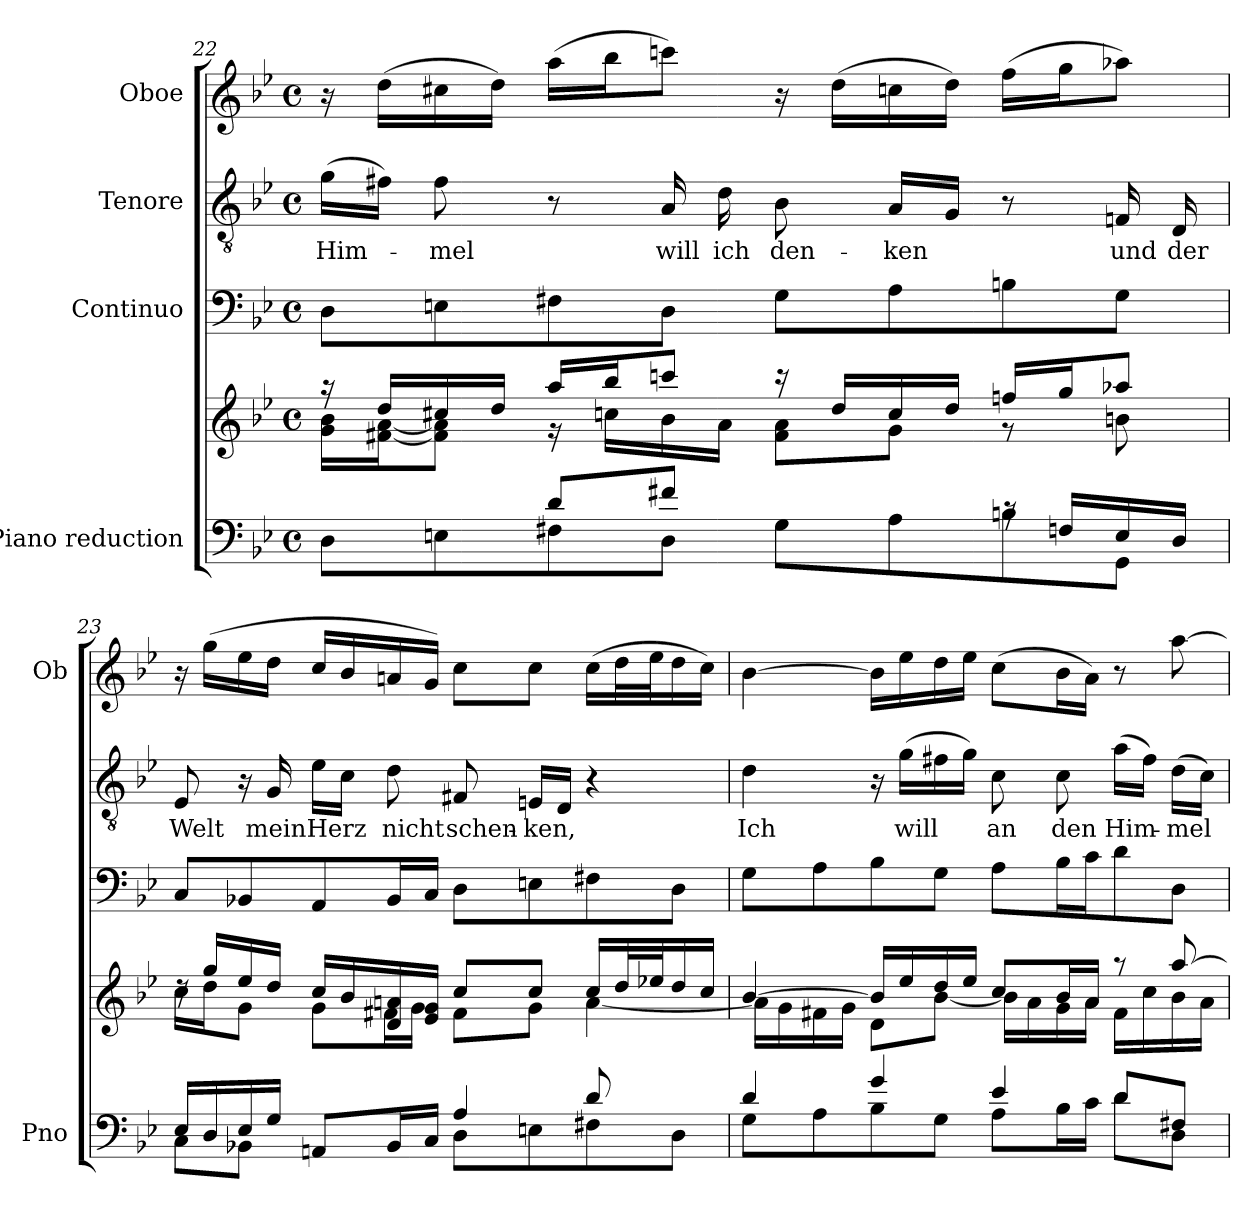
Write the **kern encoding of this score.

**kern	**kern	**kern	**kern	**text	**kern
*part4	*part4	*part3	*part2	*part2	*part1
*staff5	*staff4	*staff3	*staff2	*staff2	*staff1
*I"Piano reduction	*	*I"Continuo	*I"Tenore	*	*I"Oboe
*I'Pno	*	*	*	*	*I'Ob
!!LO:LB:g=z
*clefF4	*clefG2	*clefF4	*clefGv2	*	*clefG2
*k[b-e-]	*k[b-e-]	*k[b-e-]	*k[b-e-]	*	*k[b-e-]
*M4/4	*M4/4	*M4/4	*M4/4	*	*M4/4
*met(c)	*met(c)	*met(c)	*met(c)	*	*met(c)
=22	=22	=22	=22	=22	=22
*^	*^	*	*	*	*
!	!	!	!	!	!	!LO:LY:b	!
4ryy	8D\L	16r	16g\ 16b-\LL	8D\L	(>16g\LL	Him-	16r
.	.	16dd/LL	[16f#X\ [16a\J	.	16f#X\JJ)	.	(>16dd\LL
!	!	!	!	!	!	!LO:LY:b	!
.	8En\	16cc#X/	8f#\] 8a\]J	8En\	8f#\	-mel	16cc#X\
.	.	16dd/JJ	.	.	.	.	16dd\JJ)
8d/L	8F#X\	16aa/LL	16r	8F#X\	8r	.	(>16aa\LL
.	.	16bb-/J	16ccn\LL	.	.	.	16bb-\J
!	!	!	!	!	!	!LO:LY:b	!
8f#X/J	8D\J	8cccn/J	16b-\	8D\J	16A/	will	8cccn\J)
!	!	!	!	!	!	!LO:LY:b	!
.	.	.	16a\JJ	.	16d\	ich	.
!	!	!	!	!	!	!LO:LY:b	!
4ryy	8G\L	16r	8f#\ 8a\L	8G\L	8B-\	den-	16r
.	.	16dd/LL	.	.	.	.	(>16dd\LL
!	!	!	!	!	!	!LO:LY:b	!
.	8A\	16cc/	8g\J	8A\	16A/LL	-ken	16ccn\
.	.	16dd/JJ	.	.	16G/JJ	.	16dd\JJ)
16rc	8Bn\	16ffn/LL	8r	8Bn\	8r	.	(>16ff\LL
16Fn/LL	.	16gg/J	.	.	.	.	16gg\J
!	!	!	!	!	!	!LO:LY:b	!
16E/	8GG\J	8aa-X/J	8bn\	8G\J	16Fn/	und	8aa-X\J)
!	!	!	!	!	!	!LO:LY:b	!
16D/JJ	.	.	.	.	16D/	der	.
=23	=23	=23	=23	=23	=23	=23	=23
*	*	*	*^	*	*	*	*
!	!	!	!	!	!	!	!LO:LY:b	!
16E-/LL	8C\L	16rdd	16cc\LL	2..ryy	8C/L	8E-/	Welt	16r
16D/	.	16gg/LL	16dd\J	.	.	.	.	(>16gg\LL
16E-/	8BB-X\J	16ee-/	8g\J	.	8BB-X/	16r	.	16ee-\
!	!	!	!	!	!	!	!LO:LY:b	!
16G/JJ	.	16dd/JJ	.	.	.	16G/	mein	16dd\JJ
!	!	!	!	!	!	!	!LO:LY:b	!
8AAn/L	4ryy	16cc/LL	8g\L	.	8AA/	16e-\LL	Herz	16cc/LL
.	.	16b-/	.	.	.	16c\JJ	.	16b-/
!	!	!	!	!	!	!	!LO:LY:b	!
16BB-/L	.	16d/ 16an/	16f#X\L	.	16BB-/L	8d\	nicht	16an/
16C/JJ	.	16e-/ 16g/JJ	16g\JJ	.	16C/JJ	.	.	16g/JJ)
!	!	!	!	!	!	!	!LO:LY:b	!
4A/	8D\L	8cc/L	8f#\L	.	8D\L	8F#X/	schen-	8cc\L
!	!	!	!	!	!	!	!LO:LY:b	!
.	8En\	8cc/J	8g\J	.	8En\	16En/LL	-ken,	8cc\J
.	.	.	.	.	.	16D/JJ	.	.
8d/L	8F#X\	16cc/LL	[4a\	.	8F#X\	4r	.	(>16cc\LL
.	.	32dd/L	.	.	.	.	.	32dd\L
.	.	32ee-X/J	.	.	.	.	.	32ee-\J
8ryy	8D\J	16dd/	.	8f\J	8D\J	.	.	16dd\
.	.	16cc/JJ	.	.	.	.	.	16cc\JJ)
*	*	*	*v	*v	*	*	*	*
!!LO:LB:g=z
=24	=24	=24	=24	=24	=24	=24	=24
!	!	!	!	!	!	!LO:LY:b	!
4d/	8G\L	[4b-/	16a\LL]	8G\L	4d\	Ich	[4b-\
.	.	.	16g\	.	.	.	.
.	8A\	.	16f#X\	8A\	.	.	.
.	.	.	16g\JJ	.	.	.	.
4g/	8B-\	16b-/LL]	8d\L	8B-\	16r	.	16b-\LL]
!	!	!	!	!	!	!LO:LY:b	!
.	.	16ee-/	.	.	(>16g\LL	will	16ee-\
.	8G\J	16dd/	[8b-\J	8G\J	16f#X\	.	16dd\
.	.	16ee-/JJ	.	.	16g\JJ)	.	16ee-\JJ
!	!	!	!	!	!	!LO:LY:b	!
4e-/	8A\L	8cc/L	16b-\LL]	8A\L	8c\	an	(>8cc\L
.	.	.	16a\	.	.	.	.
!	!	!	!	!	!	!LO:LY:b	!
.	16B-\L	16b-/L	16g\	16B-\L	8c\	den	16b-\L
.	16c\JJ	16a/JJ	16a\JJ	16c\J	.	.	16a\JJ)
!	!	!	!	!	!	!LO:LY:b	!
8d/L	8d\L	8r	16f#\LL	8d\	(>16a\LL	Him-	8r
.	.	.	16cc\	.	16f#\JJ)	.	.
!	!	!	!	!	!	!LO:LY:b	!
8F#X/J	8D\J	[8aa/	16b-\	8D\J	(>16d\LL	-mel	[8aa\
.	.	.	16a\JJ	.	16c\JJ)	.	.
*v	*v	*	*	*	*	*	*
*	*v	*v	*	*	*	*
=	=	=	=	=	=
*-	*-	*-	*-	*-	*-
